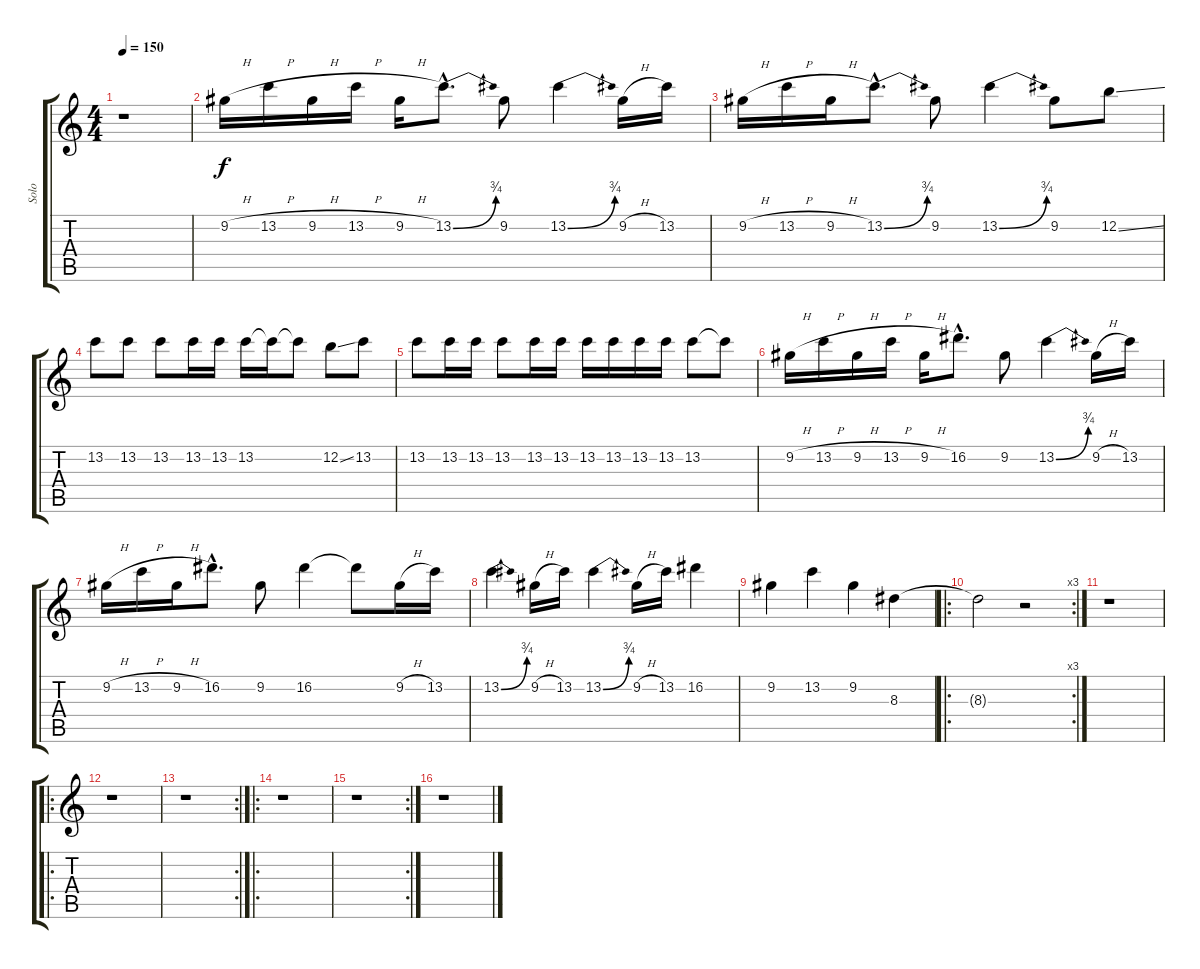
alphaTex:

\track ("Solo" "Solo") {instrument distortionguitar}
\staff {score tabs}
\tuning (E4 B3 G3 D3 A2 E2) {hide}
\ts (4 4)
\tempo 150
\clef g2
\ks c
r.1{dy f} |
9.2{h}.16 13.2{h}.16 9.2{h}.16 13.2{h}.16 9.2{h}.16 13.2{be (bend 0 0 60 3) hac}.8{d} 9.2.8 13.2{be (bend 0 0 60 3)}.4 9.2{h}.16 13.2.16 |
9.2{h}.16 13.2{h}.16 9.2{h}.16 13.2{be (bend 0 0 60 3) hac}.8{d} 9.2.8 13.2{be (bend 0 0 60 3)}.4 9.2.8 12.2{ss}.8 |
13.2.8 13.2.8 13.2.8 13.2.16 13.2.16 13.2.16 13.2{t}.16 13.2{t}.8 12.2{ss}.8 13.2.8 |
13.2.8 13.2.16 13.2.16 13.2.8 13.2.16 13.2.16 13.2.16 13.2.16 13.2.16 13.2.16 13.2.8 13.2{t}.8 |
9.2{h}.16 13.2{h}.16 9.2{h}.16 13.2{h}.16 9.2{h}.16 16.2{hac}.8{d} 9.2.8 13.2{be (bend 0 0 60 3)}.4 9.2{h}.16 13.2.16 |
9.2{h}.16 13.2{h}.16 9.2{h}.16 16.2{hac}.8{d} 9.2.8 16.2.4 16.2{t}.8 9.2{h}.16 13.2.16 |
13.2{be (bend 0 0 60 3)}.4 9.2{h}.16 13.2.16 13.2{be (bend 0 0 60 3)}.4 9.2{h}.16 13.2.16 16.2.4 |
9.2.4 13.2.4 9.2.4 8.3.4 |
\ro
\rc 3
8.3{t}.2 r.2 |
r.1 |
\ro
r.1 |
\rc 2
r.1 |
\ro
r.1 |
\rc 2
r.1 |
r.1
